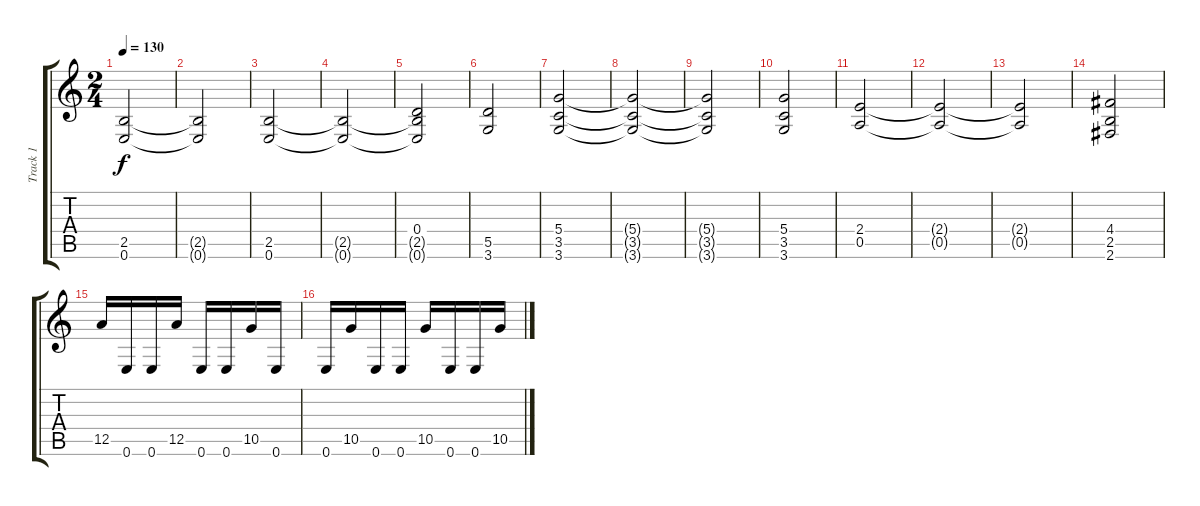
\track ("Track 1" "Track 1") {instrument overdrivenguitar}
\staff {score tabs}
\tuning (E4 B3 G3 D3 A2 E2) {hide}
\ts (2 4)
\tempo 130
\clef g2
\ks c
(2.5{t} 0.6{t}).2{dy f} |
(2.5{t} 0.6{t}).2 |
(2.5 0.6).2 |
(2.5{t} 0.6{t}).2 |
(0.4 2.5{t} 0.6{t}).2 |
(5.5 3.6).2 |
(5.4 3.5 3.6).2 |
(5.4{t} 3.5{t} 3.6{t}).2 |
(5.4{t} 3.5{t} 3.6{t}).2 |
(5.4 3.5 3.6).2 |
(2.4 0.5).2 |
(2.4{t} 0.5{t}).2 |
(2.4{t} 0.5{t}).2 |
(4.4 2.5 2.6).2 |
12.5.16 0.6.16 0.6.16 12.5.16 0.6.16 0.6.16 10.5.16 0.6.16 |
0.6.16 10.5.16 0.6.16 0.6.16 10.5.16 0.6.16 0.6.16 10.5.16
